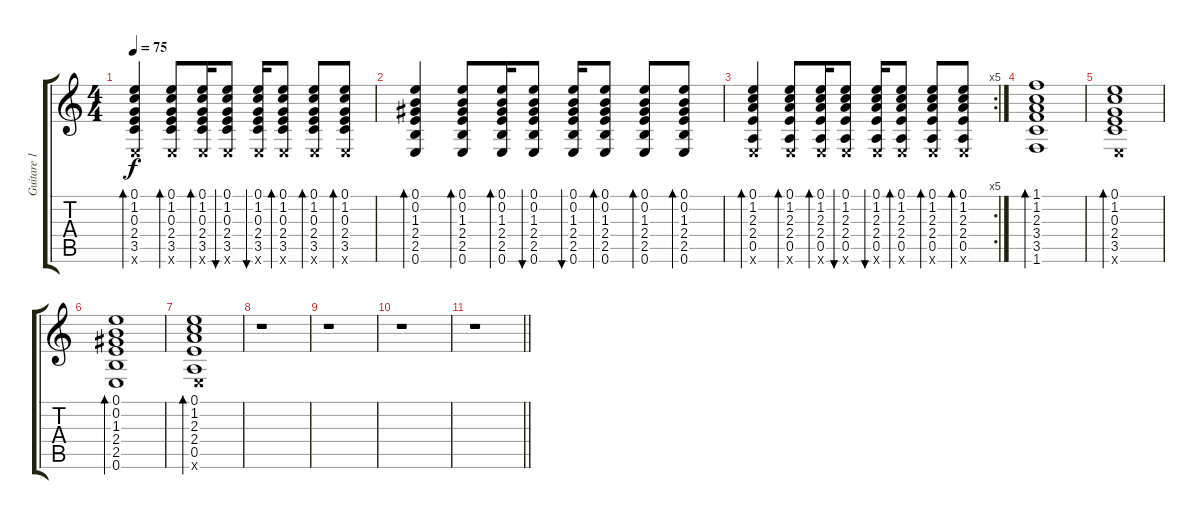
\track ("Guitare 1" "Guitare 1") {instrument acousticguitarsteel}
\staff {score tabs}
\tuning (E4 B3 G3 D3 A2 E2) {hide}
\ts (4 4)
\tempo 75
\clef g2
\ks c
(0.1 1.2 0.3 2.4 3.5 0.6{x}).4{bd 120 dy f} (0.1 1.2 0.3 2.4 3.5 0.6{x}).8{bd 30} (0.1 1.2 0.3 2.4 3.5 0.6{x}).16{bd 30} (0.1 1.2 0.3 2.4 3.5 0.6{x}).8{bu 30} (0.1 1.2 0.3 2.4 3.5 0.6{x}).16{bu 30} (0.1 1.2 0.3 2.4 3.5 0.6{x}).8{bd 30} (0.1 1.2 0.3 2.4 3.5 0.6{x}).8{bd 30} (0.1 1.2 0.3 2.4 3.5 0.6{x}).8{bd 30} |
(0.1 0.2 1.3 2.4 2.5 0.6).4{bd 60} (0.1 0.2 1.3 2.4 2.5 0.6).8{bd 30} (0.1 0.2 1.3 2.4 2.5 0.6).16{bd 30} (0.1 0.2 1.3 2.4 2.5 0.6).8{bu 30} (0.1 0.2 1.3 2.4 2.5 0.6).16{bu 30} (0.1 0.2 1.3 2.4 2.5 0.6).8{bd 30} (0.1 0.2 1.3 2.4 2.5 0.6).8{bd 30} (0.1 0.2 1.3 2.4 2.5 0.6).8{bd 30} |
\rc 5
(0.1 1.2 2.3 2.4 0.5 0.6{x}).4{bd 120} (0.1 1.2 2.3 2.4 0.5 0.6{x}).8{bd 30} (0.1 1.2 2.3 2.4 0.5 0.6{x}).16{bd 30} (0.1 1.2 2.3 2.4 0.5 0.6{x}).8{bu 30} (0.1 1.2 2.3 2.4 0.5 0.6{x}).16{bu 30} (0.1 1.2 2.3 2.4 0.5 0.6{x}).8{bd 30} (0.1 1.2 2.3 2.4 0.5 0.6{x}).8{bd 30} (0.1 1.2 2.3 2.4 0.5 0.6{x}).8{bd 30} |
(1.1 1.2 2.3 3.4 3.5 1.6).1{bd 240} |
(0.1 1.2 0.3 2.4 3.5 0.6{x}).1{bd 240} |
(0.1 0.2 1.3 2.4 2.5 0.6).1{bd 240} |
(0.1 1.2 2.3 2.4 0.5 0.6{x}).1{bd 240} |
r.1 |
r.1 |
r.1 |
\barLineRight lightlight
r.1
